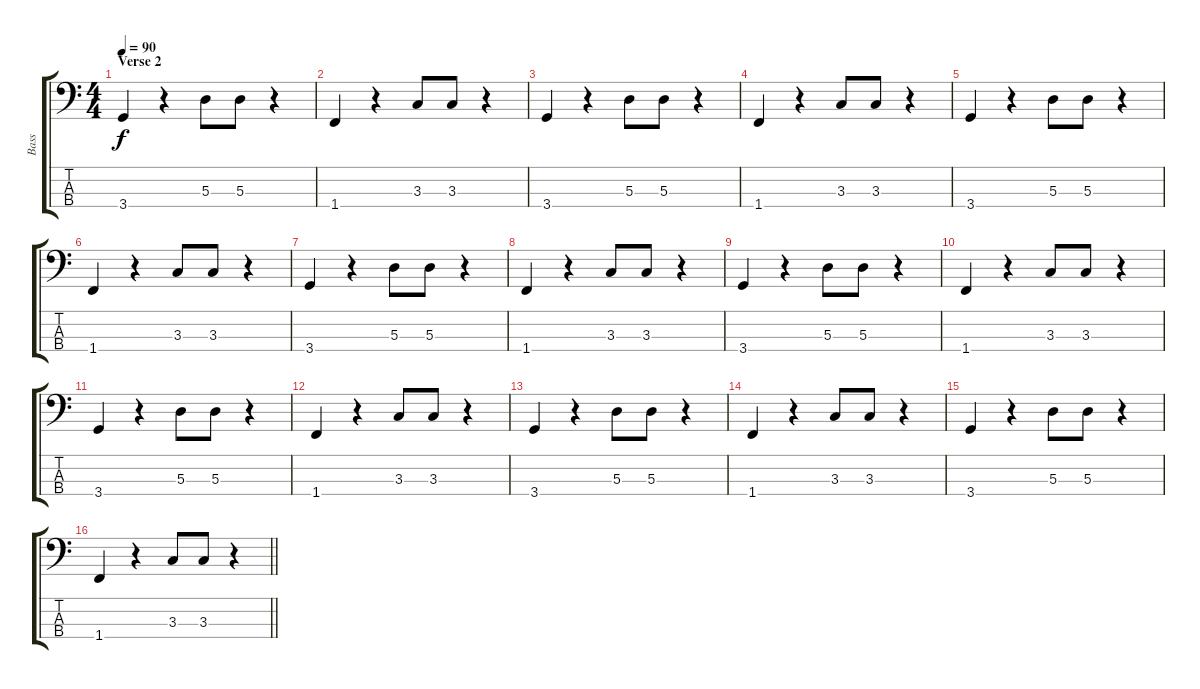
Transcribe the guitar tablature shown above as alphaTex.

\track ("Bass" "Bass") {instrument electricbassfinger}
\staff {score tabs}
\tuning (G2 D2 A1 E1) {hide}
\ts (4 4)
\section ("" "Verse 2")
\tempo 90
\clef f4
\ks c
3.4.4{dy f} r.4 5.3.8 5.3.8 r.4 |
1.4.4 r.4 3.3.8 3.3.8 r.4 |
3.4.4 r.4 5.3.8 5.3.8 r.4 |
1.4.4 r.4 3.3.8 3.3.8 r.4 |
3.4.4 r.4 5.3.8 5.3.8 r.4 |
1.4.4 r.4 3.3.8 3.3.8 r.4 |
3.4.4 r.4 5.3.8 5.3.8 r.4 |
1.4.4 r.4 3.3.8 3.3.8 r.4 |
3.4.4 r.4 5.3.8 5.3.8 r.4 |
1.4.4 r.4 3.3.8 3.3.8 r.4 |
3.4.4 r.4 5.3.8 5.3.8 r.4 |
1.4.4 r.4 3.3.8 3.3.8 r.4 |
3.4.4 r.4 5.3.8 5.3.8 r.4 |
1.4.4 r.4 3.3.8 3.3.8 r.4 |
3.4.4 r.4 5.3.8 5.3.8 r.4 |
\barLineRight lightlight
1.4.4 r.4 3.3.8 3.3.8 r.4
